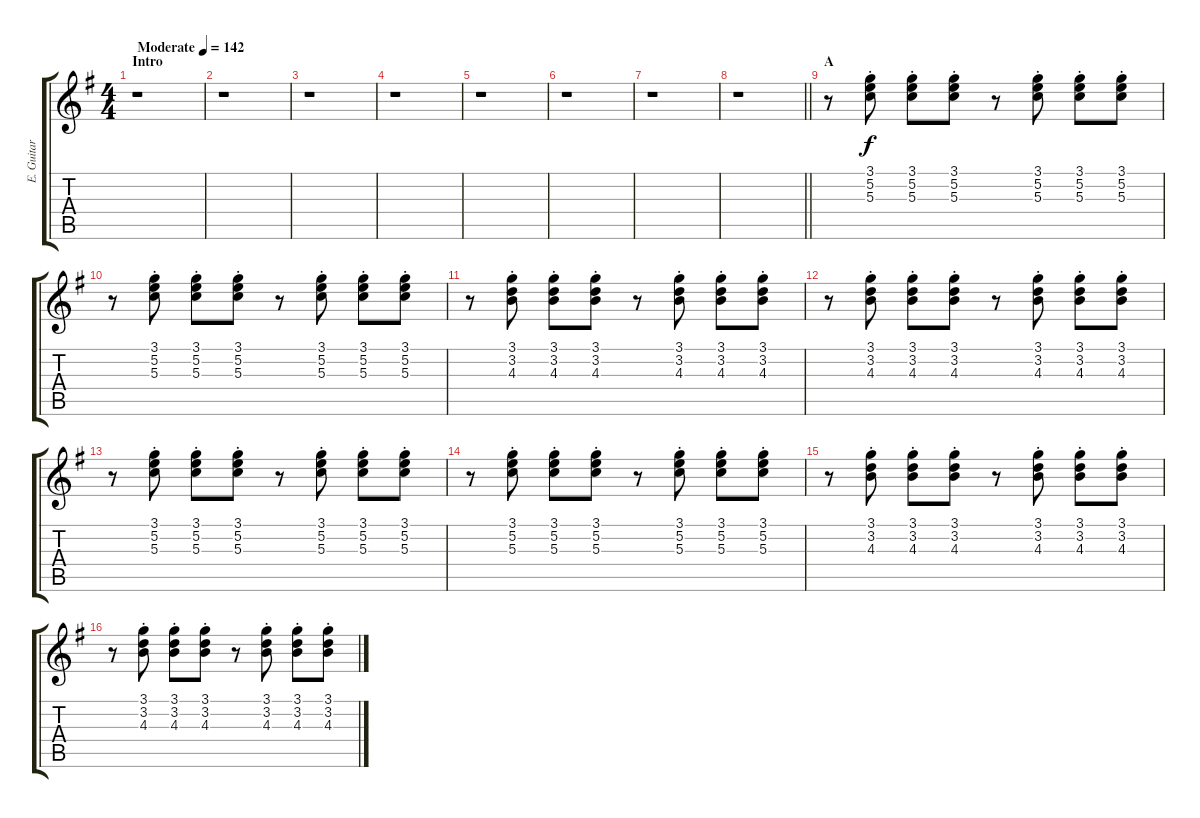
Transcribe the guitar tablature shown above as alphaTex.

\track ("E. Guitar II" "E. Guitar ") {instrument electricguitarclean}
\staff {score tabs}
\tuning (E4 B3 G3 D3 A2 E2) {hide}
\ts (4 4)
\section ("" "Intro")
\tempo (142 "Moderate")
\clef g2
\ks g
r.1{dy f instrument electricguitarclean} |
r.1 |
r.1 |
r.1 |
r.1 |
r.1 |
r.1 |
\barLineRight lightlight
r.1 |
\section ("" "A")
r.8 (3.1{st} 5.2{st} 5.3{st}).8 (3.1{st} 5.2{st} 5.3{st}).8 (3.1{st} 5.2{st} 5.3{st}).8 r.8 (3.1{st} 5.2{st} 5.3{st}).8 (3.1{st} 5.2{st} 5.3{st}).8 (3.1{st} 5.2{st} 5.3{st}).8 |
r.8 (3.1{st} 5.2{st} 5.3{st}).8 (3.1{st} 5.2{st} 5.3{st}).8 (3.1{st} 5.2{st} 5.3{st}).8 r.8 (3.1{st} 5.2{st} 5.3{st}).8 (3.1{st} 5.2{st} 5.3{st}).8 (3.1{st} 5.2{st} 5.3{st}).8 |
r.8 (3.1{st} 3.2{st} 4.3{st}).8 (3.1{st} 3.2{st} 4.3{st}).8 (3.1{st} 3.2{st} 4.3{st}).8 r.8 (3.1{st} 3.2{st} 4.3{st}).8 (3.1{st} 3.2{st} 4.3{st}).8 (3.1{st} 3.2{st} 4.3{st}).8 |
r.8 (3.1{st} 3.2{st} 4.3{st}).8 (3.1{st} 3.2{st} 4.3{st}).8 (3.1{st} 3.2{st} 4.3{st}).8 r.8 (3.1{st} 3.2{st} 4.3{st}).8 (3.1{st} 3.2{st} 4.3{st}).8 (3.1{st} 3.2{st} 4.3{st}).8 |
r.8 (3.1{st} 5.2{st} 5.3{st}).8 (3.1{st} 5.2{st} 5.3{st}).8 (3.1{st} 5.2{st} 5.3{st}).8 r.8 (3.1{st} 5.2{st} 5.3{st}).8 (3.1{st} 5.2{st} 5.3{st}).8 (3.1{st} 5.2{st} 5.3{st}).8 |
r.8 (3.1{st} 5.2{st} 5.3{st}).8 (3.1{st} 5.2{st} 5.3{st}).8 (3.1{st} 5.2{st} 5.3{st}).8 r.8 (3.1{st} 5.2{st} 5.3{st}).8 (3.1{st} 5.2{st} 5.3{st}).8 (3.1{st} 5.2{st} 5.3{st}).8 |
r.8 (3.1{st} 3.2{st} 4.3{st}).8 (3.1{st} 3.2{st} 4.3{st}).8 (3.1{st} 3.2{st} 4.3{st}).8 r.8 (3.1{st} 3.2{st} 4.3{st}).8 (3.1{st} 3.2{st} 4.3{st}).8 (3.1{st} 3.2{st} 4.3{st}).8 |
r.8 (3.1{st} 3.2{st} 4.3{st}).8 (3.1{st} 3.2{st} 4.3{st}).8 (3.1{st} 3.2{st} 4.3{st}).8 r.8 (3.1{st} 3.2{st} 4.3{st}).8 (3.1{st} 3.2{st} 4.3{st}).8 (3.1{st} 3.2{st} 4.3{st}).8
